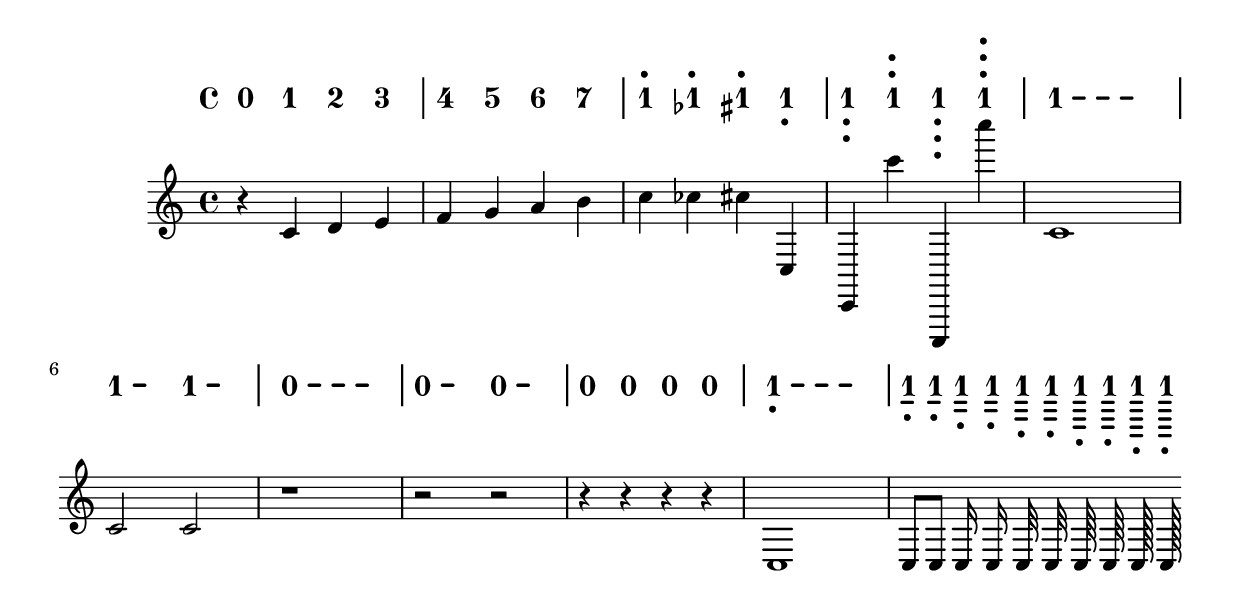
\version "2.18.2"

#(define (get-keysig-alt-count alt-alist)
   "Return number of sharps/flats in key sig, (+) for sharps, (-) for flats."
   (if (null? alt-alist)
       0
       (* (length alt-alist) 2 (cdr (car alt-alist)))))

#(define (get-major-tonic alt-count)
   "Return number of the tonic note 0-6, as if the key sig were major."
   ;; (alt-count major-tonic)
   ;; (-7 0) (-5 1) (-3 2) (-1 3) (1 4) (3 5) (5 6) (7 0)
   ;; (-6 4) (-4 5) (-2 6) (0 0) (2 1) (4 2) (6 3)
   (if (odd? alt-count)
       (modulo (- (/ (+ alt-count 1) 2) 4) 7)
       (modulo (/ alt-count 2) 7)))

#(define (add-dash-right stencil)
   "For half notes and whole notes, adds a dash to the right of the stencil."
   (ly:stencil-combine-at-edge stencil X RIGHT
     (ly:stencil-translate
      (make-connected-path-stencil
       '((1 0))
       0.3 1 1 #f #f)
      (cons 0 1))
     1))

#(define (add-dot direction stencil)
   "For adding octave dots above and below notes."
   (ly:stencil-combine-at-edge stencil Y direction
     (ly:stencil-translate
      (make-circle-stencil 0.3 0 #t)
      (cons 0.5 0))
     1))

#(define (add-flag-dash stencil)
   "For adding dashes below 8th notes and shorter notes."
   (ly:stencil-combine-at-edge stencil Y DOWN
     (ly:stencil-translate
      (make-connected-path-stencil
       '((1 0))
       0.3 1 1 #f #f)
      (cons 0 0))
     0.5))

#(define Jianpu_rest_engraver
   (make-engraver
    (acknowledgers
     ((rest-interface engraver grob source-engraver)
      ;; make sure \omit is not in effect (stencil is not #f)
      (if (ly:grob-property-data grob 'stencil)
          (let* ((stencil-a
                  (grob-interpret-markup grob (markup #:musicglyph "zero")))
                 (dur-log (ly:grob-property grob 'duration-log))
                 (stencil-b (case dur-log
                              ((0) (add-dash-right (add-dash-right (add-dash-right stencil-a))))
                              ((1) (add-dash-right stencil-a))
                              ((2) stencil-a))))
            (ly:grob-set-property! grob 'stencil stencil-b)
            (ly:grob-set-property! grob 'X-extent
              (ly:stencil-extent (ly:grob-property grob 'stencil) X))
            (ly:grob-set-property! grob 'Y-extent
              (ly:stencil-extent (ly:grob-property grob 'stencil) Y))
            ))))))

#(define Jianpu_note_head_engraver
   (make-engraver
    (acknowledgers
     ((note-head-interface engraver grob source-engraver)
      ;; make sure \omit is not in effect (stencil is not #f)
      (if (ly:grob-property-data grob 'stencil)
          (let* ((staff-context (ly:translator-context engraver))
                 ;; (tonic-pitch (ly:context-property staff-context 'tonic))
                 ;; (tonic-number (ly:pitch-notename tonic-pitch))
                 (stem-grob (ly:grob-object grob 'stem))
                 (flag-grob (ly:grob-object stem-grob 'flag))

                 ;; start with a number stencil based on the scale degree of the note
                 (key-sig (ly:context-property staff-context 'keySignature))
                 ;; for LilyPond 2.19:
                 ;; (key-sig (ly:context-property staff-context 'keyAlterations))
                 (keysig-alt-count (get-keysig-alt-count key-sig))
                 (major-tonic-number (get-major-tonic keysig-alt-count))
                 (grob-pitch (ly:event-property (event-cause grob) 'pitch))
                 (grob-number (ly:pitch-notename grob-pitch))
                 (note-number (+ 1 (modulo (- grob-number major-tonic-number) 7)))
                 (glyph-string (case note-number
                                 ((1) "one")
                                 ((2) "two")
                                 ((3) "three")
                                 ((4) "four")
                                 ((5) "five")
                                 ((6) "six")
                                 ((7) "seven")))
                 (stencil-a (grob-interpret-markup grob
                              (markup #:musicglyph glyph-string)))

                 ;; TODO: handle dotted notes
                 ;; but how to access dots grob from note head grob?
                 ;; (note-column-grob (ly:grob-parent stem-grob Y))
                 ;; (note-column-grob (ly:grob-parent stem-grob X))
                 ;; these don't work:
                 ;; (vert-axis-group-grob (ly:grob-object note-column-grob 'vertical-axis-group))
                 ;; (vert-axis-group-grob (ly:grob-parent note-column-grob X))
                 ;; (paper-column-grob (ly:grob-object note-column-grob 'paper-column))

                 ;; TODO: use some kind of looping, iteration, recursion, fold function, etc.
                 ;; instead of hard-coding the repetitions of stencil-modifying functions

                 ;; add duration dashes to right of half note and whole note
                 (dur-log (ly:grob-property grob 'duration-log))
                 (stencil-b (case dur-log
                              ((0) (add-dash-right (add-dash-right (add-dash-right stencil-a))))
                              ((1) (add-dash-right stencil-a))
                              ((2) stencil-a)))

                 ;; add duration dashes below 8th notes and shorter
                 (flag-glyph-name
                  (if (ly:grob? flag-grob)
                      (ly:grob-property flag-grob 'glyph-name)
                      ""))
                 (flag-num (cond
                            ((string= flag-glyph-name "flags.u3") 1)
                            ((string= flag-glyph-name "flags.u4") 2)
                            ((string= flag-glyph-name "flags.u5") 3)
                            ((string= flag-glyph-name "flags.u6") 4)
                            ((string= flag-glyph-name "flags.u7") 5)
                            (else 0)))
                 (stencil-c (case flag-num
                              ((0) stencil-b)
                              ((1) (add-flag-dash stencil-b))
                              ((2) (add-flag-dash (add-flag-dash stencil-b)))
                              ((3) (add-flag-dash (add-flag-dash (add-flag-dash stencil-b))))
                              ((4) (add-flag-dash (add-flag-dash (add-flag-dash
                                                                  (add-flag-dash stencil-b)))))
                              ((5) (add-flag-dash (add-flag-dash (add-flag-dash
                                                                  (add-flag-dash (add-flag-dash stencil-b))))))
                              (else stencil-b)))

                 ;; add octave dots above or below the stencil
                 (octave (ly:pitch-octave grob-pitch))
                 (stencil-d (case octave
                              ((3) (add-dot UP (add-dot UP (add-dot UP stencil-c))))
                              ((2) (add-dot UP (add-dot UP stencil-c)))
                              ((1) (add-dot UP stencil-c))
                              ((0) stencil-c)
                              ((-1) (add-dot DOWN stencil-c))
                              ((-2) (add-dot DOWN (add-dot DOWN stencil-c)))
                              ((-3) (add-dot DOWN (add-dot DOWN (add-dot DOWN stencil-c))))
                              (else stencil-c)))

                 )
            ;; (display octave)(newline)

            ;; set the stencil for the note head grob
            (ly:grob-set-property! grob 'stencil stencil-d)
            ))))))

notesOne = {
  \key c \major
  r4 c'4 d'4 e'4
  f'4 g'4 a'4 b'4
  c''4 ces''4 cis''4 c4
  c,4 c''' c,, c''''
  c'1
  c'2 c'2
  r1
  r2 r2
  r4 r4 r4 r4
  c1
  c8 c c16 c c32 c c64 c c128 c
}

notesTwo = {
  c1
  c2 c2
  c4 c c c
  c1.
  c2.
  c4.

}

\score {
  <<
    \new Staff \with {
      \consists \Jianpu_note_head_engraver
      \consists \Jianpu_rest_engraver
      \override Clef.stencil = ##f
      \remove Staff_symbol_engraver
      \override StaffSymbol.line-count = #0
      \override BarLine.bar-extent = #'(-2 . 2)
      \override Staff.TimeSignature.style = #'numbered
      \override Staff.Stem.transparent = ##t
      \override Stem.length = #0
      \override Rest.Y-offset = #-1
      \override NoteHead.Y-offset = #-1
      \override Beam.transparent = ##t
      \override Stem.direction = #UP
      \override Beam.beam-thickness = #0
      \override Beam.length-fraction = #0
      \override Tie.staff-position = #2.5
      \override TupletBracket.bracket-visibility = ##t
      \tupletUp
      \hide Stem
      \hide Beam
    }
    \new Voice {
      \notesOne
      % \notesTwo
    }
    \new Staff {
      \notesOne
    }
  >>
}
